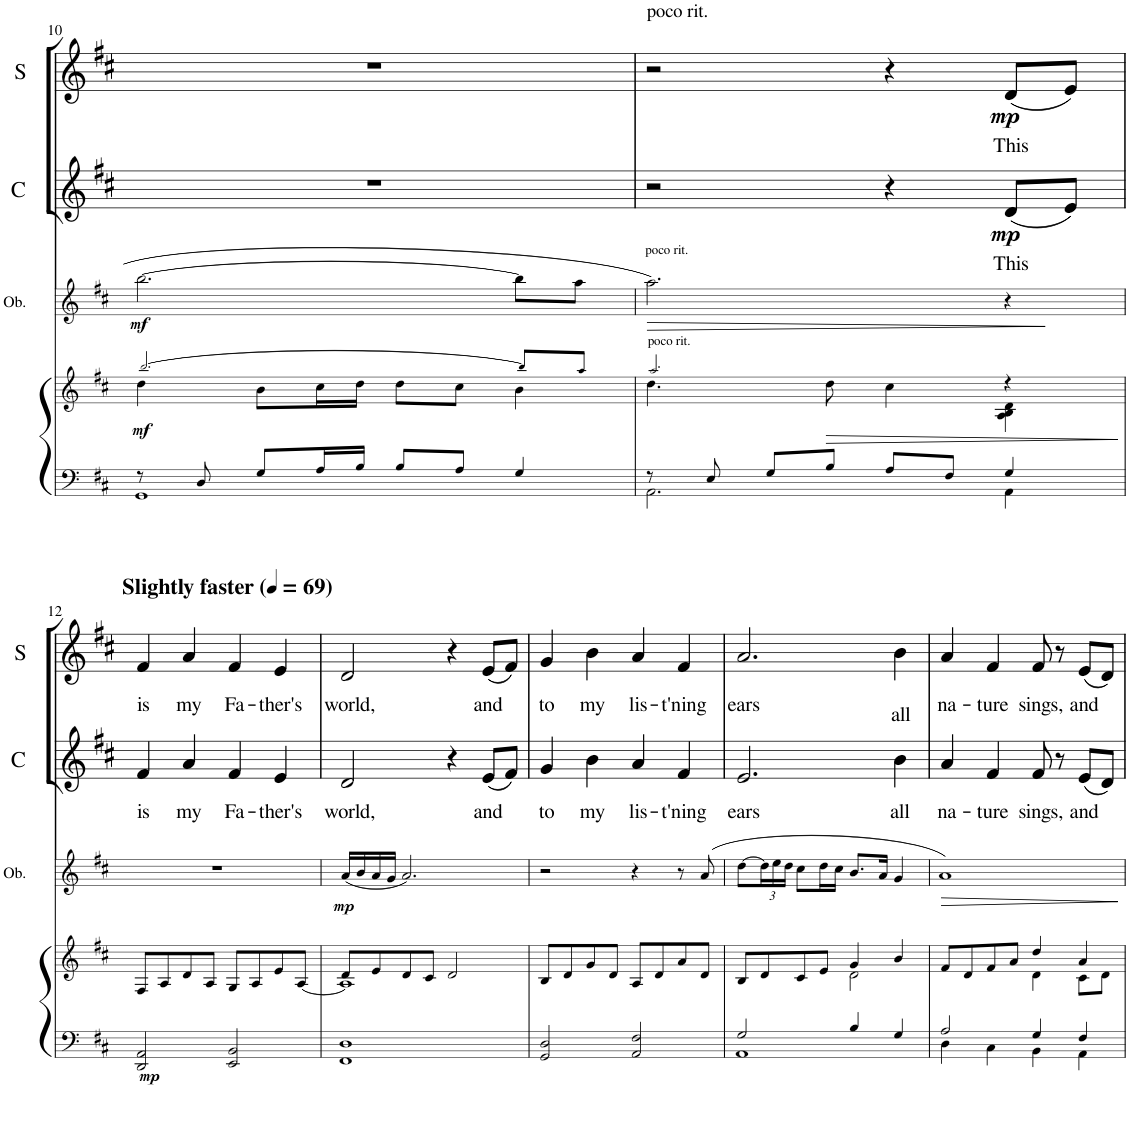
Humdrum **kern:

**kern	**dynam	**kern	**dynam	**kern	**dynam	**kern	**text	**dynam	**kern	**text	**dynam
*part5	*part5	*part4	*part4	*part3	*part3	*part2	*part2	*part2	*part1	*part1	*part1
*staff5	*staff5	*staff4	*staff4	*staff3	*staff3	*staff2	*staff2	*staff2	*staff1	*staff1	*staff1
*I"Staff-1	*	*I"Organo	*	*I"Oboe	*	*I"Contralti	*	*	*I"Soprani	*	*
*	*	*	*	*I'Ob.	*	*I'C	*	*	*I'S	*	*
!!LO:PB:g=z
*clefF4	*	*clefG2	*	*clefG2	*	*clefG2	*	*	*clefG2	*	*
*	*	*	*	*	*	*	*	*	*Trd1c2	*	*
*k[f#c#]	*	*k[f#c#]	*	*k[f#c#]	*	*k[f#c#]	*	*	*k[f#c#]	*	*
*M4/4	*	*M4/4	*	*M4/4	*	*M4/4	*	*	*M4/4	*	*
=10	=10	=10	=10	=10	=10	=10	=10	=10	=10	=10	=10
*^	*	*^	*	*	*	*	*	*	*	*	*
!	!	!	!	!	!LO:DY:b	!	!LO:DY:b	!	!	!	!	!	!
8r	1GG	.	[2.bb!/	4dd\	mf	[2.bb\	mf	1r	.	.	1r	.	.
8D/	.	.	.	.	.	.	.	.	.	.	.	.	.
8G/L	.	.	.	8b\L	.	.	.	.	.	.	.	.	.
16A/L	.	.	.	16cc#\L	.	.	.	.	.	.	.	.	.
16B/JJ	.	.	.	16dd\JJ	.	.	.	.	.	.	.	.	.
8B/L	.	.	.	8dd\L	.	.	.	.	.	.	.	.	.
8A/J	.	.	.	8cc#\J	.	.	.	.	.	.	.	.	.
4G/	.	.	8bb!/L]	4b\	.	8bb\L]	.	.	.	.	.	.	.
.	.	.	8aa!/J	.	.	8aa\J	.	.	.	.	.	.	.
=11	=11	=11	=11	=11	=11	=11	=11	=11	=11	=11	=11	=11	=11
!	!	!	!	!	!	!	!	!	!	!	!LO:TX:a:t=poco rit.	!	!
!	!	!	!	!	!	!LO:TX:a:t=poco rit.	!	!	!	!	!	!	!
!	!	!	!LO:TX:a:t=poco rit.	!	!	!	!	!	!	!	!	!	!
!	!	!	!	!	!	!	!LO:HP:b	!	!	!	!	!	!
8r	2.AA\	.	2.aa!/	4.dd\	.	2.aa\	>	2r	.	.	2r	.	.
8E/	.	.	.	.	.	.	.	.	.	.	.	.	.
8G/L	.	.	.	.	.	.	.	.	.	.	.	.	.
8B/J	.	.	.	8dd\	.	.	.	.	.	.	.	.	.
8A/L	.	.	.	4cc#\	.	.	.	4r	.	.	4r	.	.
8F#/J	.	.	.	.	.	.	.	.	.	.	.	.	.
!	!	!	!	!	!	!	!	!	!LO:LY:b	!LO:DY:b	!	!LO:LY:b	!LO:DY:b
4G/	4AA\	.	4r	4A\ 4B\ 4d\	.	4r	.	(8d/L	This	mp	(8d/L	This	mp
.	.	.	.	.	.	.	.	8e/J)	.	.	8e/J)	.	.
*v	*v	*	*	*	*	*	*	*	*	*	*	*	*
*	*	*v	*v	*	*	*	*	*	*	*	*	*
.	.	.	.	.	]	.	.	.	.	.	.
!!LO:LB:g=z
=12	=12	=12	=12	=12	=12	=12	=12	=12	=12	=12	=12
*	*	*	*	*	*	*	*	*	*MM69	*	*
!	!	!	!	!	!	!	!	!	!LO:TX:a:B:t=Slightly faster	!	!
!	!LO:DY:b	!	!	!	!	!	!LO:LY:b	!	!	!LO:LY:b	!
2DD/ 2AA/	mp	8F#/L	.	1r	.	4f#/	is	.	4f#/	is	.
.	.	8A/	.	.	.	.	.	.	.	.	.
!	!	!	!	!	!	!	!LO:LY:b	!	!	!LO:LY:b	!
.	.	8d/	.	.	.	4a/	my	.	4a/	my	.
.	.	8A/J	.	.	.	.	.	.	.	.	.
!	!	!	!	!	!	!	!LO:LY:b	!	!	!LO:LY:b	!
2EE/ 2BB/	.	8G/L	.	.	.	4f#/	Fa-	.	4f#/	Fa-	.
.	.	8A/	.	.	.	.	.	.	.	.	.
!	!	!	!	!	!	!	!LO:LY:b	!	!	!LO:LY:b	!
.	.	8e/	.	.	.	4e/	-ther's	.	4e/	-ther's	.
.	.	[8A/J	.	.	.	.	.	.	.	.	.
=13	=13	=13	=13	=13	=13	=13	=13	=13	=13	=13	=13
*	*	*^	*	*	*	*	*	*	*	*	*
!	!	!	!	!	!	!LO:DY:b	!	!LO:LY:b	!	!	!LO:LY:b	!
1FF# 1D	.	8d/L	1A]	.	(16a/LL	mp	2d/	world,	.	2d/	world,	.
.	.	.	.	.	16b/	.	.	.	.	.	.	.
.	.	8e/	.	.	16a/	.	.	.	.	.	.	.
.	.	.	.	.	16g/JJ	.	.	.	.	.	.	.
.	.	8d/	.	.	2.a/)	.	.	.	.	.	.	.
.	.	8c#/J	.	.	.	.	.	.	.	.	.	.
.	.	2d/	.	.	.	.	4r	.	.	4r	.	.
!	!	!	!	!	!	!	!	!LO:LY:b	!	!	!LO:LY:b	!
.	.	.	.	.	.	.	(8e/L	and	.	(8e/L	and	.
.	.	.	.	.	.	.	8f#/J)	.	.	8f#/J)	.	.
*	*	*v	*v	*	*	*	*	*	*	*	*	*
=14	=14	=14	=14	=14	=14	=14	=14	=14	=14	=14	=14
!	!	!	!	!	!	!	!LO:LY:b	!	!	!LO:LY:b	!
2GG/ 2D/	.	8B/L	.	2r	.	4g/	to	.	4g/	to	.
.	.	8d/	.	.	.	.	.	.	.	.	.
!	!	!	!	!	!	!	!LO:LY:b	!	!	!LO:LY:b	!
.	.	8g/	.	.	.	4b\	my	.	4b\	my	.
.	.	8d/J	.	.	.	.	.	.	.	.	.
!	!	!	!	!	!	!	!LO:LY:b	!	!	!LO:LY:b	!
2AA/ 2F#/	.	8A/L	.	4r	.	4a/	lis-	.	4a/	lis-	.
.	.	8d/	.	.	.	.	.	.	.	.	.
!	!	!	!	!	!	!	!LO:LY:b	!	!	!LO:LY:b	!
.	.	8a/	.	8r	.	4f#/	-t'ning	.	4f#/	-t'ning	.
.	.	8d/J	.	(8a/	.	.	.	.	.	.	.
=15	=15	=15	=15	=15	=15	=15	=15	=15	=15	=15	=15
*^	*	*^	*	*	*	*	*	*	*	*	*
!	!	!	!	!	!	!	!	!	!LO:LY:b	!	!	!LO:LY:b	!
1AA	2G/	.	8B/L	2ryy	.	[8dd\L	.	2.e/	ears	.	2.a/	ears	.
*	*	*	*	*	*	*Xbrackettup	*	*	*	*	*	*	*
.	.	.	8d/	.	.	24dd\L]	.	.	.	.	.	.	.
.	.	.	.	.	.	24ee\	.	.	.	.	.	.	.
.	.	.	.	.	.	24dd\JJ	.	.	.	.	.	.	.
.	.	.	8c#/	.	.	8cc#\L	.	.	.	.	.	.	.
.	.	.	8e/J	.	.	16dd\L	.	.	.	.	.	.	.
.	.	.	.	.	.	16cc#\JJ	.	.	.	.	.	.	.
.	4B/	.	4g/	2d\	.	8.b/L	.	.	.	.	.	.	.
.	.	.	.	.	.	16a/Jk	.	.	.	.	.	.	.
!	!	!	!	!	!	!	!	!	!LO:LY:b	!	!	!LO:LY:b	!
.	4G/	.	4b/	.	.	4g/	.	4b\	all	.	4b\	all	.
=16	=16	=16	=16	=16	=16	=16	=16	=16	=16	=16	=16	=16	=16
!	!	!	!	!	!	!	!LO:HP:b	!	!LO:LY:b	!	!	!LO:LY:b	!
4D\	2A/	.	8f#/L	2ryy	.	1a)	>	4a/	na-	.	4a/	na-	.
.	.	.	8d/	.	.	.	.	.	.	.	.	.	.
!	!	!	!	!	!	!	!	!	!LO:LY:b	!	!	!LO:LY:b	!
4C#\	.	.	8f#/	.	.	.	.	4f#/	-ture	.	4f#/	-ture	.
.	.	.	8a/J	.	.	.	.	.	.	.	.	.	.
!	!	!	!	!	!	!	!	!	!LO:LY:b	!	!	!LO:LY:b	!
4BB\	4G/	.	4dd/	4d\	.	.	.	8f#/	sings,	.	8f#/	sings,	.
.	.	.	.	.	.	.	.	8r	.	.	8r	.	.
!	!	!	!	!	!	!	!	!	!LO:LY:b	!	!	!LO:LY:b	!
4AA\	4F#/	.	4a/	8c#\L	.	.	.	(8e/L	and	.	(8e/L	and	.
.	.	.	.	8d\J	.	.	.	8d/J)	.	.	8d/J)	.	.
*v	*v	*	*	*	*	*	*	*	*	*	*	*	*
*	*	*v	*v	*	*	*	*	*	*	*	*	*
.	.	.	.	.	]	.	.	.	.	.	.
=	=	=	=	=	=	=	=	=	=	=	=
*-	*-	*-	*-	*-	*-	*-	*-	*-	*-	*-	*-
